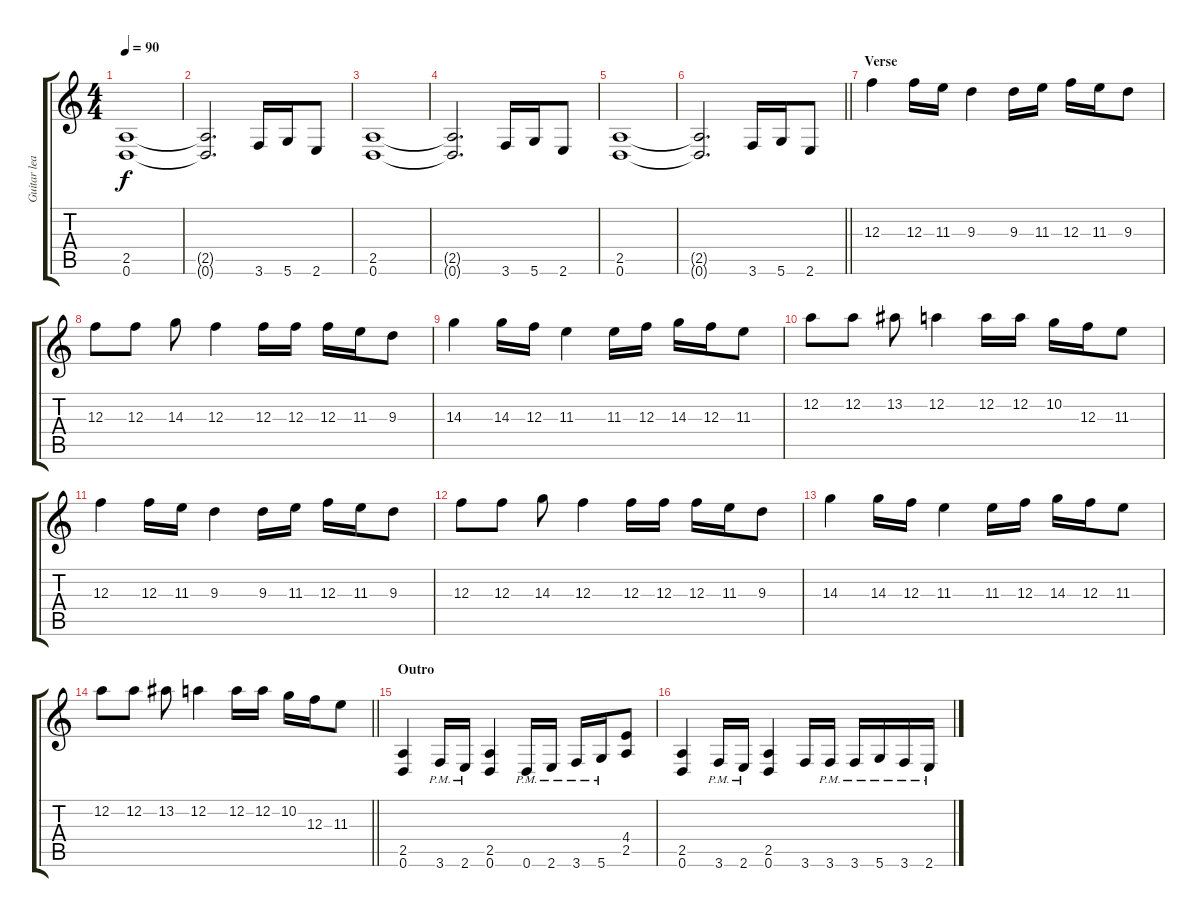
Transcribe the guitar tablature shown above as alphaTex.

\track ("Guitar lead" "Guitar lea") {instrument overdrivenguitar}
\staff {score tabs}
\tuning (D4 A3 F3 C3 G2 D2) {hide}
\ts (4 4)
\tempo 90
\clef g2
\ks c
(2.5 0.6).1{dy f} |
(2.5{t} 0.6{t}).2{d} 3.6.16 5.6.16 2.6.8 |
(2.5 0.6).1 |
(2.5{t} 0.6{t}).2{d} 3.6.16 5.6.16 2.6.8 |
(2.5 0.6).1 |
\barLineRight lightlight
(2.5{t} 0.6{t}).2{d} 3.6.16 5.6.16 2.6.8 |
\section ("" "Verse")
12.3.4 12.3.16 11.3.16 9.3.4 9.3.16 11.3.16 12.3.16 11.3.16 9.3.8 |
12.3.8 12.3.8 14.3.8 12.3.4 12.3.16 12.3.16 12.3.16 11.3.16 9.3.8 |
14.3.4 14.3.16 12.3.16 11.3.4 11.3.16 12.3.16 14.3.16 12.3.16 11.3.8 |
12.2.8 12.2.8 13.2.8 12.2.4 12.2.16 12.2.16 10.2.16 12.3.16 11.3.8 |
12.3.4 12.3.16 11.3.16 9.3.4 9.3.16 11.3.16 12.3.16 11.3.16 9.3.8 |
12.3.8 12.3.8 14.3.8 12.3.4 12.3.16 12.3.16 12.3.16 11.3.16 9.3.8 |
14.3.4 14.3.16 12.3.16 11.3.4 11.3.16 12.3.16 14.3.16 12.3.16 11.3.8 |
\barLineRight lightlight
12.2.8 12.2.8 13.2.8 12.2.4 12.2.16 12.2.16 10.2.16 12.3.16 11.3.8 |
\section ("" "Outro")
(2.5 0.6).4 3.6{pm}.16 2.6{pm}.16 (2.5 0.6).4 0.6{pm}.16 2.6{pm}.16 3.6{pm}.16 5.6{pm}.16 (4.4 2.5).8 |
(2.5 0.6).4 3.6{pm}.16 2.6{pm}.16 (2.5 0.6).4 3.6.16 3.6{pm}.16 3.6{pm}.16 5.6{pm}.16 3.6{pm}.16 2.6{pm}.16
